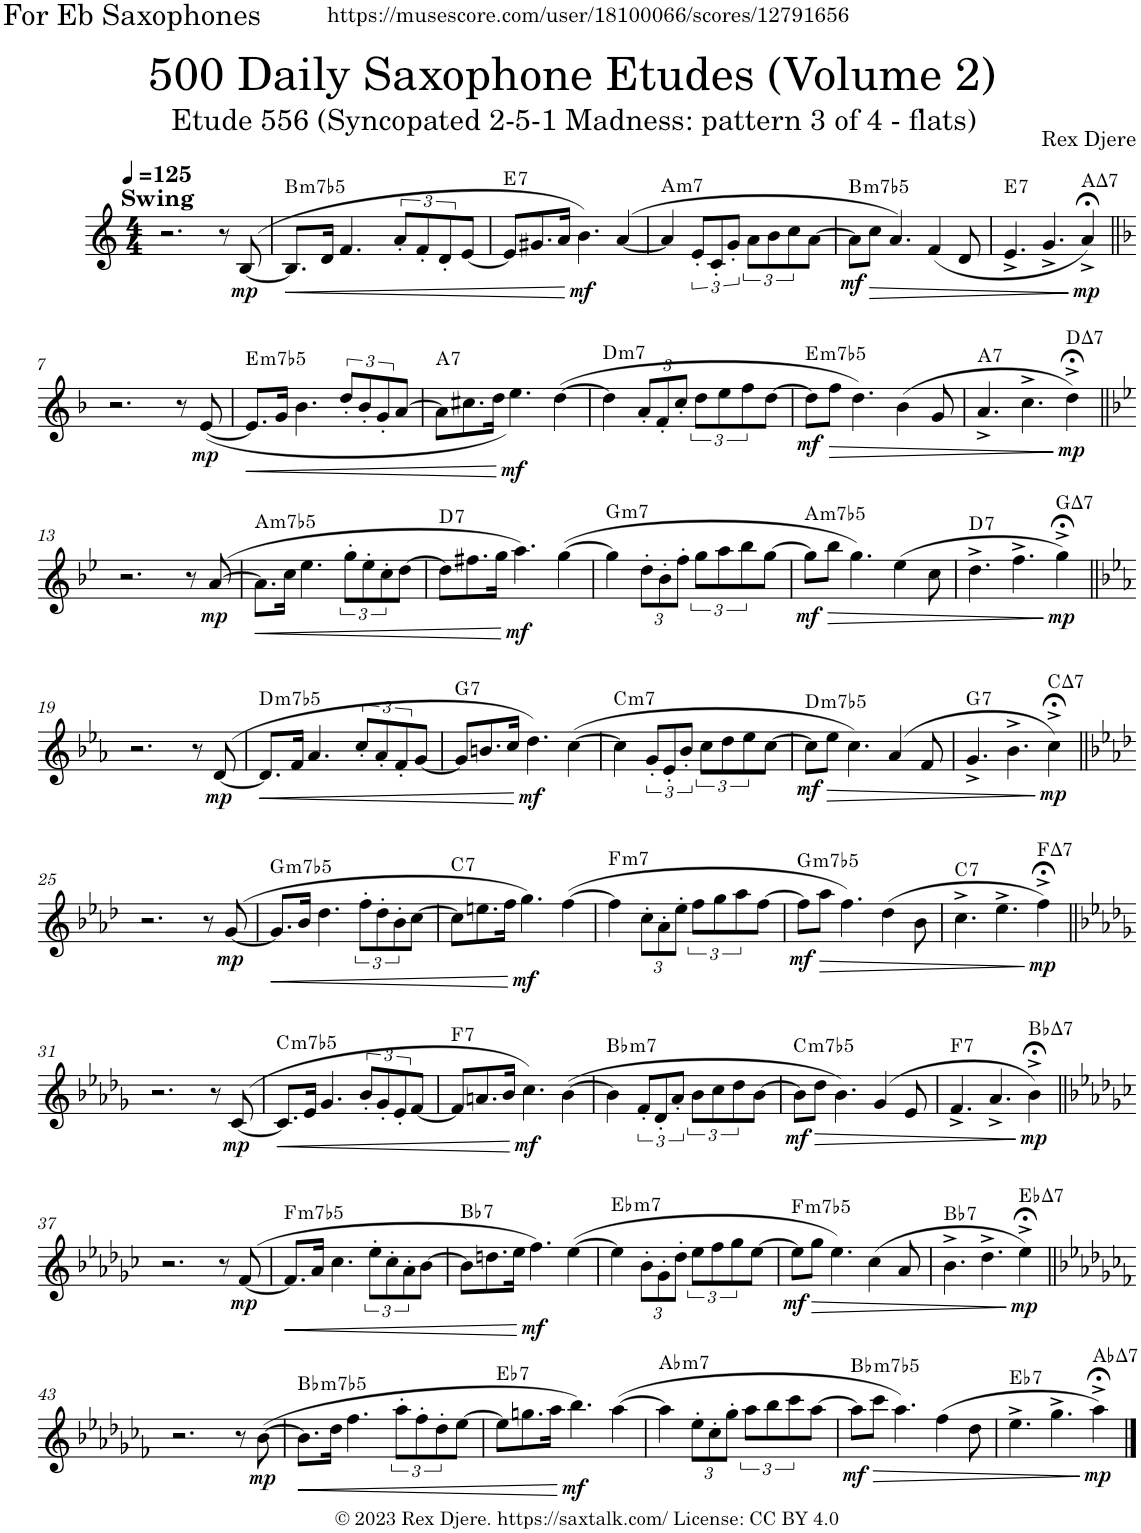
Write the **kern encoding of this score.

**kern	**dynam	**harte
*part1	*part1	*part1
*staff1	*staff1	*
*I"Alto Saxophone	*	*
*I'A. Sax.	*	*
*clefG2	*	*
*Trd5c9	*	*
*k[]	*	*
*M4/4	*	*
*MM125	*	*
=1	=1	=1
!LO:TX:a:B:t=Swing	!	!
2.r	.	.
8r	.	.
!	!LO:DY:b	!
([8B/	mp	.
=2	=2	=2
!	!LO:HP:b	!LO:H:kt=m7b5
8.B/L]	<	B:hdim7
16d/Jk	.	.
4.f/	.	.
12a'/L	.	.
12f'/	.	.
12d'/	.	.
[8e/J	.	.
=3	=3	=3
!	!	!LO:H:kt=7
8e/L]	.	E:7
8.g#X/	.	.
16a/Jk	.	.
!	!LO:DY:n=1:b	!
4.b\)	[ mf	.
([4a/	.	.
=4	=4	=4
!	!	!LO:H:kt=m7
4a/]	.	A:min7
12e'/L	.	.
12c'/	.	.
12g'/J	.	.
8a\L	.	.
8b\	.	.
8cc\	.	.
[8a\J	.	.
=5	=5	=5
!	!LO:DY:b	!LO:H:kt=m7b5
8a\L]	mf	B:hdim7
!	!LO:HP:b	!
8cc\J	>	.
4.a/)	.	.
(4f/	.	.
8d/	.	.
=6	=6	=6
!	!	!LO:H:kt=7
4.e^/	.	E:7
4.g^/	.	.
!	!LO:DY:n=1:b	!LO:H:kt=7
4a;<^/)	] mp	A:maj7
!!LO:LB:g=z
=7||	=7||	=7||
*k[b-]	*	*
2.r	.	.
8r	.	.
!	!LO:DY:b	!
(<[8e/	mp	.
=8	=8	=8
!	!LO:HP:b	!LO:H:kt=m7b5
8.e/L]	<	E:hdim7
16g/Jk	.	.
4.b-\	.	.
12dd'/L	.	.
12b-'/	.	.
12g'/	.	.
[8a/J	.	.
=9	=9	=9
!	!	!LO:H:kt=7
8a\L]	.	A:7
8.cc#X\	.	.
16dd\Jk	.	.
!	!LO:DY:n=1:b	!
4.ee\)	[ mf	.
([4dd\	.	.
=10	=10	=10
!	!	!LO:H:kt=m7
4dd\]	.	D:min7
*Xbrackettup	*	*
12a'/L	.	.
12f'/	.	.
12cc'/J	.	.
8dd\L	.	.
8ee\	.	.
8ff\	.	.
[8dd\J	.	.
=11	=11	=11
!	!LO:DY:b	!LO:H:kt=m7b5
8dd\L]	mf	E:hdim7
!	!LO:HP:b	!
8ff\J	>	.
4.dd\)	.	.
(4b-\	.	.
8g/	.	.
=12	=12	=12
!	!	!LO:H:kt=7
4.a^/	.	A:7
4.cc^\	.	.
!	!LO:DY:n=1:b	!LO:H:kt=7
4dd;<^\)	] mp	D:maj7
!!LO:LB:g=z
=13||	=13||	=13||
*k[b-e-]	*	*
2.r	.	.
8r	.	.
!	!LO:DY:b	!
([8a/	mp	.
=14	=14	=14
!	!LO:HP:b	!LO:H:kt=m7b5
8.a\L]	<	A:hdim7
16cc\Jk	.	.
4.ee-\	.	.
*brackettup	*	*
12gg'\L	.	.
12ee-'\	.	.
12cc'\	.	.
[8dd\J	.	.
=15	=15	=15
!	!	!LO:H:kt=7
8dd\L]	.	D:7
8.ff#X\	.	.
16gg\Jk	.	.
!	!LO:DY:n=1:b	!
4.aa\)	[ mf	.
([4gg\	.	.
=16	=16	=16
!	!	!LO:H:kt=m7
4gg\]	.	G:min7
*Xbrackettup	*	*
12dd'\L	.	.
12b-'\	.	.
12ff'\J	.	.
8gg\L	.	.
8aa\	.	.
8bb-\	.	.
[8gg\J	.	.
=17	=17	=17
!	!LO:DY:b	!LO:H:kt=m7b5
8gg\L]	mf	A:hdim7
!	!LO:HP:b	!
8bb-\J	>	.
4.gg\)	.	.
(4ee-\	.	.
8cc\	.	.
=18	=18	=18
!	!	!LO:H:kt=7
4.dd^\	.	D:7
4.ff^\	.	.
!	!LO:DY:n=1:b	!LO:H:kt=7
4gg;<^\)	] mp	G:maj7
!!LO:LB:g=z
=19||	=19||	=19||
*k[b-e-a-]	*	*
2.r	.	.
8r	.	.
!	!LO:DY:b	!
([8d/	mp	.
=20	=20	=20
!	!LO:HP:b	!LO:H:kt=m7b5
8.d/L]	<	D:hdim7
16f/Jk	.	.
4.a-/	.	.
*brackettup	*	*
12cc'/L	.	.
12a-'/	.	.
12f'/	.	.
[8g/J	.	.
=21	=21	=21
!	!	!LO:H:kt=7
8g/L]	.	G:7
8.bn/	.	.
16cc/Jk	.	.
!	!LO:DY:n=1:b	!
4.dd\)	[ mf	.
([4cc\	.	.
=22	=22	=22
!	!	!LO:H:kt=m7
4cc\]	.	C:min7
12g'/L	.	.
12e-'/	.	.
12b-'/J	.	.
8cc\L	.	.
8dd\	.	.
8ee-\	.	.
[8cc\J	.	.
=23	=23	=23
!	!LO:DY:b	!LO:H:kt=m7b5
8cc\L]	mf	D:hdim7
!	!LO:HP:b	!
8ee-\J	>	.
4.cc\)	.	.
(4a-/	.	.
8f/	.	.
=24	=24	=24
!	!	!LO:H:kt=7
4.g^/	.	G:7
4.b-^\	.	.
!	!LO:DY:n=1:b	!LO:H:kt=7
4cc;<^\)	] mp	C:maj7
!!LO:LB:g=z
=25||	=25||	=25||
*k[b-e-a-d-]	*	*
2.r	.	.
8r	.	.
!	!LO:DY:b	!
([8g/	mp	.
=26	=26	=26
!	!LO:HP:b	!LO:H:kt=m7b5
8.g/L]	<	G:hdim7
16b-/Jk	.	.
4.dd-\	.	.
12ff'\L	.	.
12dd-'\	.	.
12b-'\	.	.
[8cc\J	.	.
=27	=27	=27
!	!	!LO:H:kt=7
8cc\L]	.	C:7
8.een\	.	.
16ff\Jk	.	.
!	!LO:DY:n=1:b	!
4.gg\)	[ mf	.
([4ff\	.	.
=28	=28	=28
!	!	!LO:H:kt=m7
4ff\]	.	F:min7
*Xbrackettup	*	*
12cc'\L	.	.
12a-'\	.	.
12ee-'\J	.	.
8ff\L	.	.
8gg\	.	.
8aa-\	.	.
[8ff\J	.	.
=29	=29	=29
!	!LO:DY:b	!LO:H:kt=m7b5
8ff\L]	mf	G:hdim7
!	!LO:HP:b	!
8aa-\J	>	.
4.ff\)	.	.
(4dd-\	.	.
8b-\	.	.
=30	=30	=30
!	!	!LO:H:kt=7
4.cc^\	.	C:7
4.ee-^\	.	.
!	!LO:DY:n=1:b	!LO:H:kt=7
4ff;<^\)	] mp	F:maj7
!!LO:LB:g=z
=31||	=31||	=31||
*k[b-e-a-d-g-]	*	*
2.r	.	.
8r	.	.
!	!LO:DY:b	!
([8c/	mp	.
=32	=32	=32
!	!LO:HP:b	!LO:H:kt=m7b5
8.c/L]	<	C:hdim7
16e-/Jk	.	.
4.g-/	.	.
*brackettup	*	*
12b-'/L	.	.
12g-'/	.	.
12e-'/	.	.
[8f/J	.	.
=33	=33	=33
!	!	!LO:H:kt=7
8f/L]	.	F:7
8.an/	.	.
16b-/Jk	.	.
!	!LO:DY:n=1:b	!
4.cc\)	[ mf	.
([4b-\	.	.
=34	=34	=34
!	!	!LO:H:kt=m7
4b-\]	.	Bb:min7
12f'/L	.	.
12d-'/	.	.
12a-'/J	.	.
8b-\L	.	.
8cc\	.	.
8dd-\	.	.
[8b-\J	.	.
=35	=35	=35
!	!LO:DY:b	!LO:H:kt=m7b5
8b-\L]	mf	C:hdim7
!	!LO:HP:b	!
8dd-\J	>	.
4.b-\)	.	.
(4g-/	.	.
8e-/	.	.
=36	=36	=36
!	!	!LO:H:kt=7
4.f^/	.	F:7
4.a-^/	.	.
!	!LO:DY:n=1:b	!LO:H:kt=7
4b-;<^\)	] mp	Bb:maj7
!!LO:LB:g=z
=37||	=37||	=37||
*k[b-e-a-d-g-c-]	*	*
2.r	.	.
8r	.	.
!	!LO:DY:b	!
([8f/	mp	.
=38	=38	=38
!	!LO:HP:b	!LO:H:kt=m7b5
8.f/L]	<	F:hdim7
16a-/Jk	.	.
4.cc-\	.	.
12ee-'\L	.	.
12cc-'\	.	.
12a-'\	.	.
[8b-\J	.	.
=39	=39	=39
!	!	!LO:H:kt=7
8b-\L]	.	Bb:7
8.ddn\	.	.
16ee-\Jk	.	.
!	!LO:DY:n=1:b	!
4.ff\)	[ mf	.
([4ee-\	.	.
=40	=40	=40
!	!	!LO:H:kt=m7
4ee-\]	.	Eb:min7
*Xbrackettup	*	*
12b-'\L	.	.
12g-'\	.	.
12dd-'\J	.	.
8ee-\L	.	.
8ff\	.	.
8gg-\	.	.
[8ee-\J	.	.
=41	=41	=41
!	!LO:DY:b	!LO:H:kt=m7b5
8ee-\L]	mf	F:hdim7
!	!LO:HP:b	!
8gg-\J	>	.
4.ee-\)	.	.
(4cc-\	.	.
8a-/	.	.
=42	=42	=42
!	!	!LO:H:kt=7
4.b-^\	.	Bb:7
4.dd-^\	.	.
!	!LO:DY:n=1:b	!LO:H:kt=7
4ee-;<^\)	] mp	Eb:maj7
!!LO:LB:g=z
=43||	=43||	=43||
*k[b-e-a-d-g-c-f-]	*	*
2.r	.	.
8r	.	.
!	!LO:DY:b	!
([8b-\	mp	.
=44	=44	=44
!	!LO:HP:b	!LO:H:kt=m7b5
8.b-\L]	<	Bb:hdim7
16dd-\Jk	.	.
4.ff-\	.	.
*brackettup	*	*
12aa-'\L	.	.
12ff-'\	.	.
12dd-'\	.	.
[8ee-\J	.	.
=45	=45	=45
!	!	!LO:H:kt=7
8ee-\L]	.	Eb:7
8.ggn\	.	.
16aa-\Jk	.	.
!	!LO:DY:n=1:b	!
4.bb-\)	[ mf	.
([4aa-\	.	.
=46	=46	=46
!	!	!LO:H:kt=m7
4aa-\]	.	Ab:min7
*Xbrackettup	*	*
12ee-'\L	.	.
12cc-'\	.	.
12gg-'\J	.	.
8aa-\L	.	.
8bb-\	.	.
8ccc-\	.	.
[8aa-\J	.	.
=47	=47	=47
!	!LO:DY:b	!LO:H:kt=m7b5
8aa-\L]	mf	Bb:hdim7
!	!LO:HP:b	!
8ccc-\J	>	.
4.aa-\)	.	.
(4ff-\	.	.
8dd-\	.	.
=48	=48	=48
!	!	!LO:H:kt=7
4.ee-^\	.	Eb:7
4.gg-^\	.	.
!	!LO:DY:n=1:b	!LO:H:kt=7
4aa-;<^\)	] mp	Ab:maj7
==	==	==
*-	*-	*-
